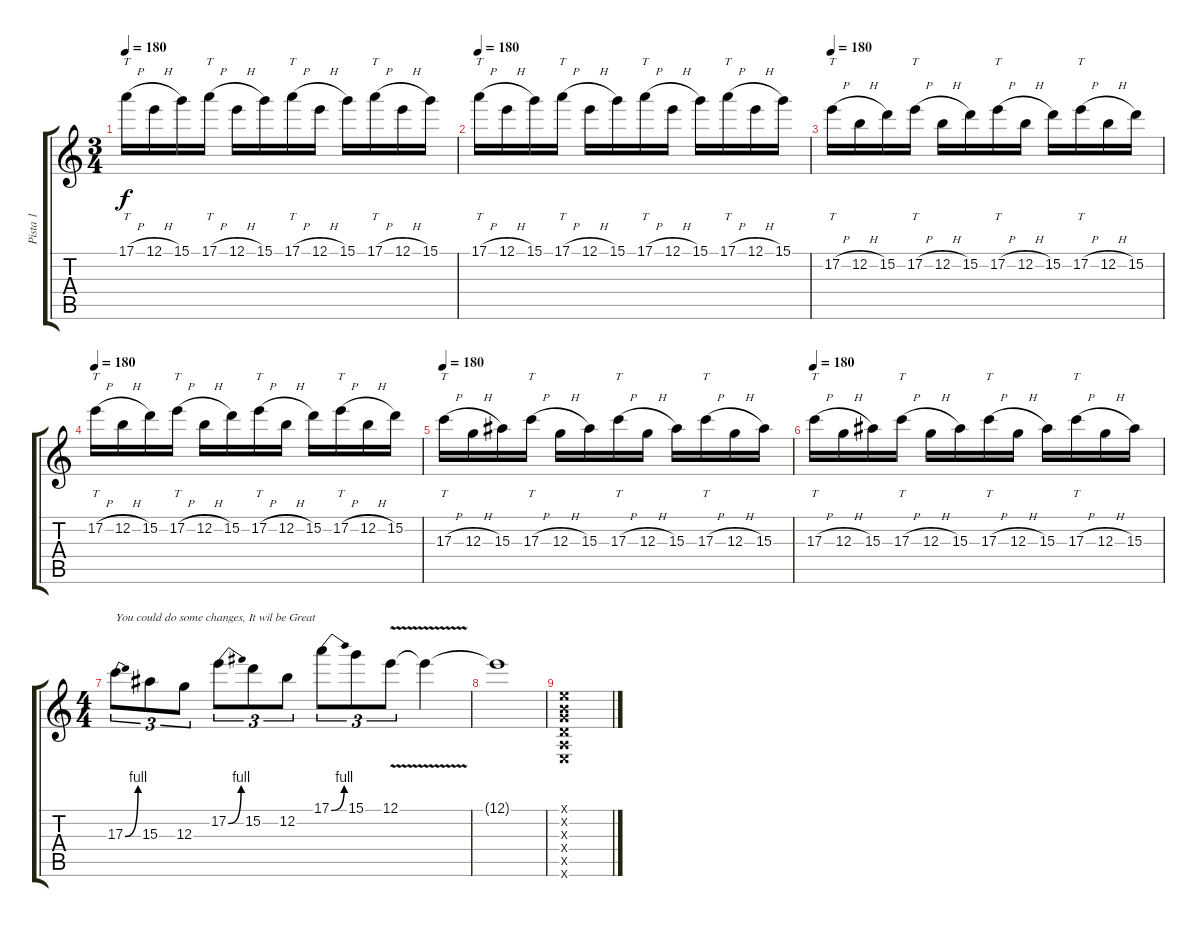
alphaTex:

\track ("Pista 1" "Pista 1") {instrument distortionguitar}
\staff {score tabs}
\tuning (E4 B3 G3 D3 A2 E2) {hide}
\ts (3 4)
\tempo 180
\clef g2
\ks c
17.1{h}.16{tt dy f} 12.1{h}.16 15.1.16 17.1{h}.16{tt} 12.1{h}.16 15.1.16 17.1{h}.16{tt} 12.1{h}.16 15.1.16 17.1{h}.16{tt} 12.1{h}.16 15.1.16 |
\tempo 180
17.1{h}.16{tt} 12.1{h}.16 15.1.16 17.1{h}.16{tt} 12.1{h}.16 15.1.16 17.1{h}.16{tt} 12.1{h}.16 15.1.16 17.1{h}.16{tt} 12.1{h}.16 15.1.16 |
\tempo 180
17.2{h}.16{tt} 12.2{h}.16 15.2.16 17.2{h}.16{tt} 12.2{h}.16 15.2.16 17.2{h}.16{tt} 12.2{h}.16 15.2.16 17.2{h}.16{tt} 12.2{h}.16 15.2.16 |
\tempo 180
17.2{h}.16{tt} 12.2{h}.16 15.2.16 17.2{h}.16{tt} 12.2{h}.16 15.2.16 17.2{h}.16{tt} 12.2{h}.16 15.2.16 17.2{h}.16{tt} 12.2{h}.16 15.2.16 |
\tempo 180
17.3{h}.16{tt} 12.3{h}.16 15.3.16 17.3{h}.16{tt} 12.3{h}.16 15.3.16 17.3{h}.16{tt} 12.3{h}.16 15.3.16 17.3{h}.16{tt} 12.3{h}.16 15.3.16 |
\tempo 180
17.3{h}.16{tt} 12.3{h}.16 15.3.16 17.3{h}.16{tt} 12.3{h}.16 15.3.16 17.3{h}.16{tt} 12.3{h}.16 15.3.16 17.3{h}.16{tt} 12.3{h}.16 15.3.16 |
\ts (4 4)
17.3{be (bend 0 0 60 4)}.8{tu (3 2) txt "You could do some changes, It wil be Great"} 15.3.8{tu (3 2)} 12.3.8{tu (3 2)} 17.2{be (bend 0 0 60 4)}.8{tu (3 2)} 15.2.8{tu (3 2)} 12.2.8{tu (3 2)} 17.1{be (bend 0 0 60 4)}.8{tu (3 2)} 15.1.8{tu (3 2)} 12.1{v}.8{tu (3 2)} 12.1{t}.4 |
12.1{t}.1{txt ""} |
(0.1{x} 0.2{x} 0.3{x} 0.4{x} 0.5{x} 0.6{x}).1
